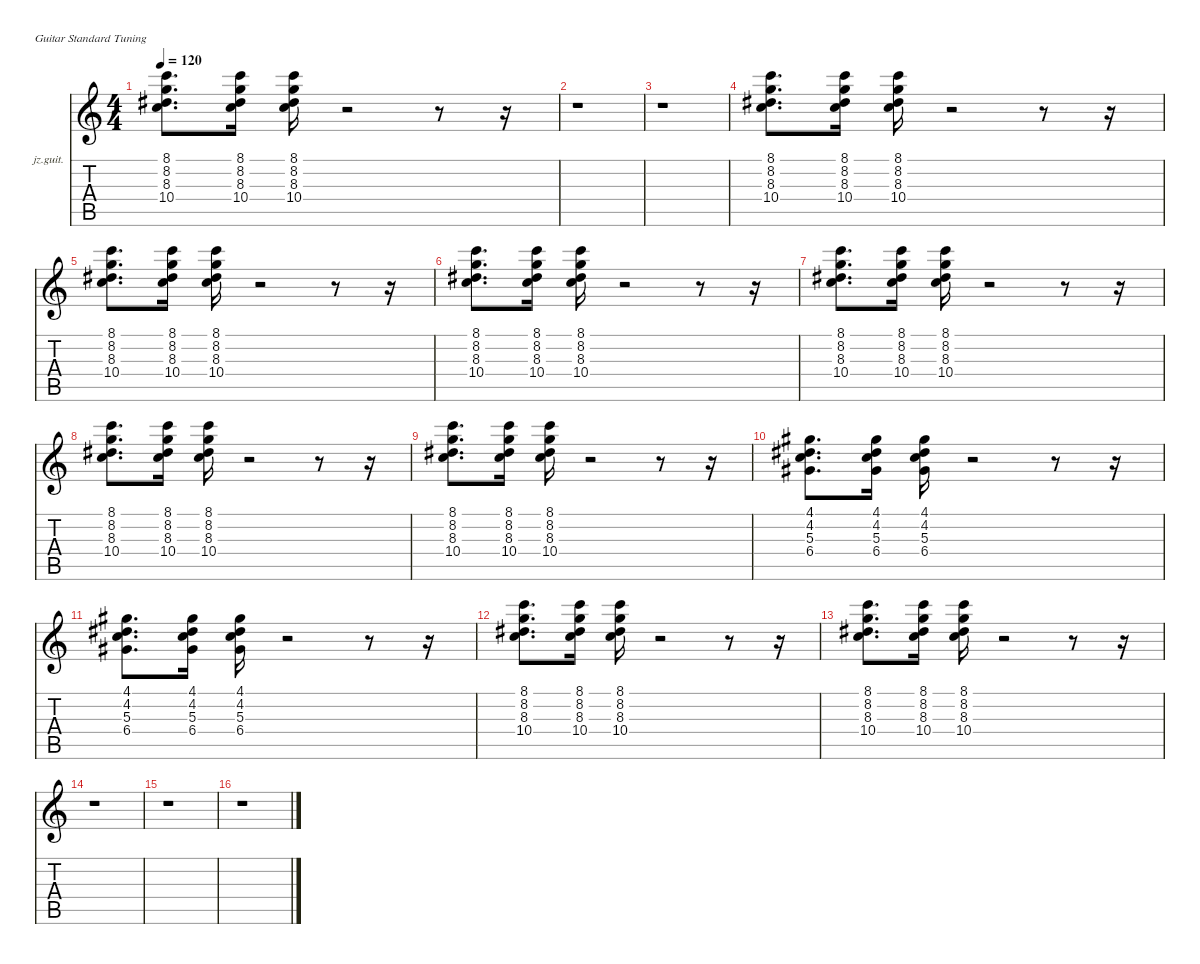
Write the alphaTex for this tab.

\defaultSystemsLayout 4
\hideDynamics
\bracketExtendMode nobrackets
\firstSystemTrackNameOrientation horizontal
\otherSystemsTrackNameOrientation horizontal
\track ("Rythm Guitar" "jz.guit.") {instrument electricguitarjazz}
\staff {score tabs}
\tuning (E4 B3 G3 D3 A2 E2)
\ts (4 4)
\tempo 120
\clef g2
\ks c
(8.1 8.2 8.3{acc #} 10.4).8{d dy mp} (8.1 8.2 8.3{acc #} 10.4).16 (8.1 8.2 8.3{acc #} 10.4).16{dy f} r.2 r.8 r.16 |
r.1 |
r.1 |
(8.1 8.2 8.3{acc #} 10.4).8{d dy mp} (8.1 8.2 8.3{acc #} 10.4).16 (8.1 8.2 8.3{acc #} 10.4).16{dy f} r.2 r.8 r.16 |
(8.1 8.2 8.3{acc #} 10.4).8{d dy mp} (8.1 8.2 8.3{acc #} 10.4).16 (8.1 8.2 8.3{acc #} 10.4).16{dy f} r.2 r.8 r.16 |
(8.1 8.2 8.3{acc #} 10.4).8{d dy mp} (8.1 8.2 8.3{acc #} 10.4).16 (8.1 8.2 8.3{acc #} 10.4).16{dy f} r.2 r.8 r.16 |
(8.1 8.2 8.3{acc #} 10.4).8{d dy mp} (8.1 8.2 8.3{acc #} 10.4).16 (8.1 8.2 8.3{acc #} 10.4).16{dy f} r.2 r.8 r.16 |
(8.1 8.2 8.3{acc #} 10.4).8{d dy mp} (8.1 8.2 8.3{acc #} 10.4).16 (8.1 8.2 8.3{acc #} 10.4).16{dy f} r.2 r.8 r.16 |
(8.1 8.2 8.3{acc #} 10.4).8{d dy mp} (8.1 8.2 8.3{acc #} 10.4).16 (8.1 8.2 8.3{acc #} 10.4).16{dy f} r.2 r.8 r.16 |
(4.1{acc #} 4.2{acc #} 5.3 6.4{acc #}).8{d dy mp} (4.1{acc #} 4.2{acc #} 5.3 6.4{acc #}).16 (4.1{acc #} 4.2{acc #} 5.3 6.4{acc #}).16{dy f} r.2 r.8 r.16 |
(4.1{acc #} 4.2{acc #} 5.3 6.4{acc #}).8{d dy mp} (4.1{acc #} 4.2{acc #} 5.3 6.4{acc #}).16 (4.1{acc #} 4.2{acc #} 5.3 6.4{acc #}).16{dy f} r.2 r.8 r.16 |
(8.1 8.2 8.3{acc #} 10.4).8{d dy mp} (8.1 8.2 8.3{acc #} 10.4).16 (8.1 8.2 8.3{acc #} 10.4).16{dy f} r.2 r.8 r.16 |
(8.1 8.2 8.3{acc #} 10.4).8{d dy mp} (8.1 8.2 8.3{acc #} 10.4).16 (8.1 8.2 8.3{acc #} 10.4).16{dy f} r.2 r.8 r.16 |
r.1 |
r.1 |
r.1
